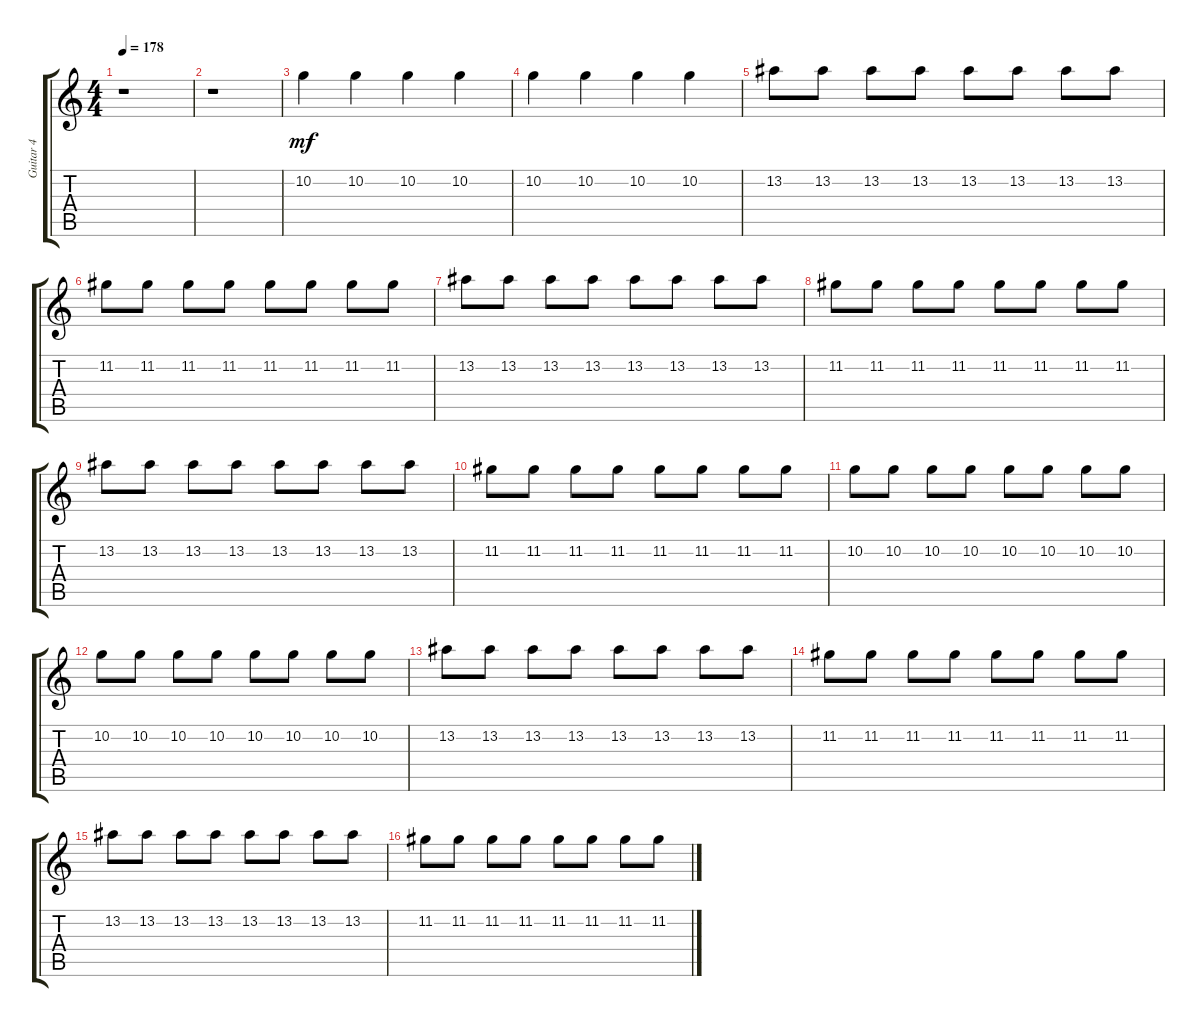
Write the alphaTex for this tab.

\track ("Guitar 4" "Guitar 4") {instrument electricguitarclean}
\staff {score tabs}
\tuning (D4 A3 F3 C3 G2 C2) {hide}
\ts (4 4)
\tempo 178
\clef g2
\ks c
r.1{dy mf} |
r.1 |
10.2.4 10.2.4 10.2.4 10.2.4 |
10.2.4 10.2.4 10.2.4 10.2.4 |
13.2.8 13.2.8 13.2.8 13.2.8 13.2.8 13.2.8 13.2.8 13.2.8 |
11.2.8 11.2.8 11.2.8 11.2.8 11.2.8 11.2.8 11.2.8 11.2.8 |
13.2.8 13.2.8 13.2.8 13.2.8 13.2.8 13.2.8 13.2.8 13.2.8 |
11.2.8 11.2.8 11.2.8 11.2.8 11.2.8 11.2.8 11.2.8 11.2.8 |
13.2.8 13.2.8 13.2.8 13.2.8 13.2.8 13.2.8 13.2.8 13.2.8 |
11.2.8 11.2.8 11.2.8 11.2.8 11.2.8 11.2.8 11.2.8 11.2.8 |
10.2.8 10.2.8 10.2.8 10.2.8 10.2.8 10.2.8 10.2.8 10.2.8 |
10.2.8 10.2.8 10.2.8 10.2.8 10.2.8 10.2.8 10.2.8 10.2.8 |
13.2.8 13.2.8 13.2.8 13.2.8 13.2.8 13.2.8 13.2.8 13.2.8 |
11.2.8 11.2.8 11.2.8 11.2.8 11.2.8 11.2.8 11.2.8 11.2.8 |
13.2.8 13.2.8 13.2.8 13.2.8 13.2.8 13.2.8 13.2.8 13.2.8 |
11.2.8 11.2.8 11.2.8 11.2.8 11.2.8 11.2.8 11.2.8 11.2.8
